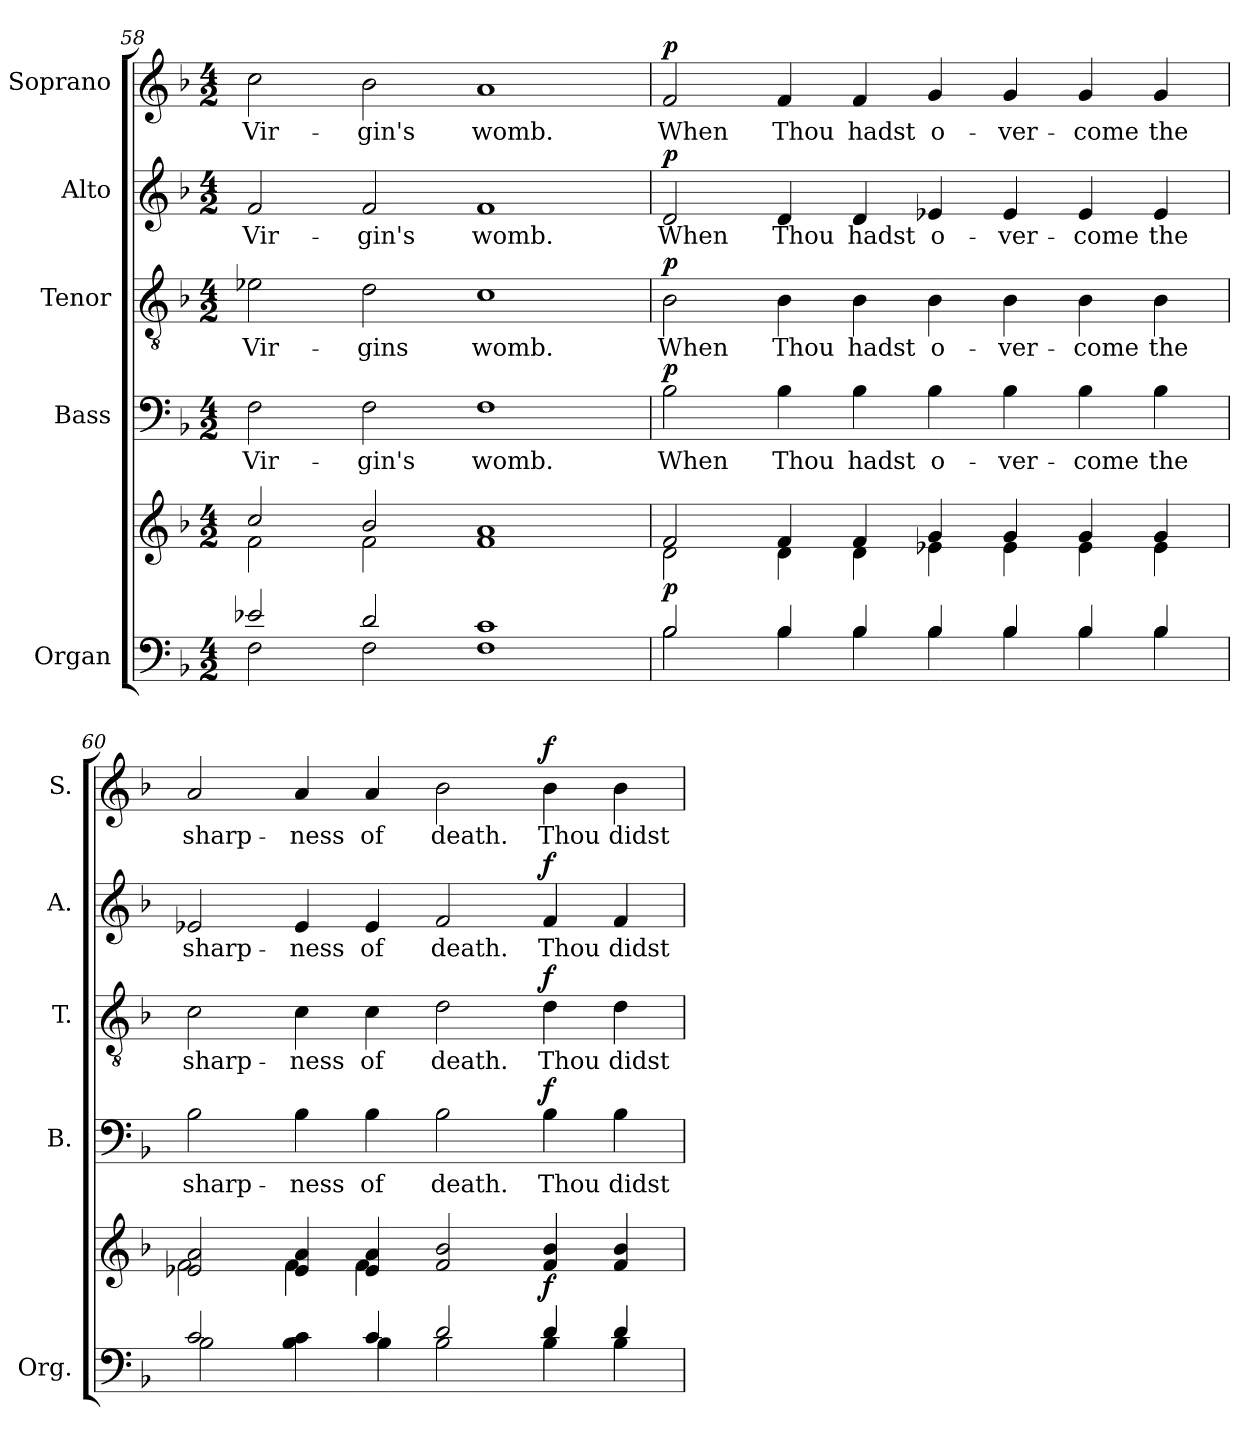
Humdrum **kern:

**kern	**kern	**dynam	**kern	**text	**dynam	**kern	**text	**dynam	**kern	**text	**dynam	**kern	**text	**dynam
*part5	*part5	*part5	*part4	*part4	*part4	*part3	*part3	*part3	*part2	*part2	*part2	*part1	*part1	*part1
*staff6	*staff5	*staff5/6	*staff4	*staff4	*staff4	*staff3	*staff3	*staff3	*staff2	*staff2	*staff2	*staff1	*staff1	*staff1
*I"Organ	*	*	*I"Bass	*	*	*I"Tenor	*	*	*I"Alto	*	*	*I"Soprano	*	*
*I'Org.	*	*	*I'B.	*	*	*I'T.	*	*	*I'A.	*	*	*I'S.	*	*
*clefF4	*clefG2	*	*clefF4	*	*	*clefGv2	*	*	*clefG2	*	*	*clefG2	*	*
*	*	*	*	*	*	*ITrd7c12	*	*	*	*	*	*	*	*
*k[b-]	*k[b-]	*	*k[b-]	*	*	*k[b-]	*	*	*k[b-]	*	*	*k[b-]	*	*
*F:	*F:	*	*F:	*	*	*F:	*	*	*F:	*	*	*F:	*	*
*M4/2	*M4/2	*	*M4/2	*	*	*M4/2	*	*	*M4/2	*	*	*M4/2	*	*
=58	=58	=58	=58	=58	=58	=58	=58	=58	=58	=58	=58	=58	=58	=58
*^	*^	*	*	*	*	*	*	*	*	*	*	*	*	*
*	*^	*	*^	*	*	*	*	*	*	*	*	*	*	*	*	*
!	!	!	!	!	!	!	!	!LO:LY:b:color=#000000	!	!	!	!	!	!	!	!	!	!
!	!	!	!	!	!	!	!	!	!	!	!LO:LY:b:color=#000000	!	!	!	!	!	!	!
!	!	!	!	!	!	!	!	!	!	!	!	!	!	!LO:LY:b:color=#000000	!	!	!	!
!	!	!	!	!	!	!	!	!	!	!	!	!	!	!	!	!	!LO:LY:b:color=#000000	!
2e-Xi/	2ryy	2Fi\	2cci/	2ryy	2fi\	.	2Fi\	Vir-	.	2E-Xi\	Vir-	.	2fi/	Vir-	.	2cci\	Vir-	.
!	!	!	!	!	!	!	!	!LO:LY:b:color=#000000	!	!	!	!	!	!	!	!	!	!
!	!	!	!	!	!	!	!	!	!	!	!LO:LY:b:color=#000000	!	!	!	!	!	!	!
!	!	!	!	!	!	!	!	!	!	!	!	!	!	!LO:LY:b:color=#000000	!	!	!	!
!	!	!	!	!	!	!	!	!	!	!	!	!	!	!	!	!	!LO:LY:b:color=#000000	!
2di/	2Fi\	1.ryy	2b-i/	2fi\	1.ryy	.	2Fi\	-gin's	.	2Di\	-gins	.	2fi/	-gin's	.	2b-i\	-gin's	.
!	!	!	!	!	!	!	!	!LO:LY:b:color=#000000	!	!	!	!	!	!	!	!	!	!
!	!	!	!	!	!	!	!	!	!	!	!LO:LY:b:color=#000000	!	!	!	!	!	!	!
!	!	!	!	!	!	!	!	!	!	!	!	!	!	!LO:LY:b:color=#000000	!	!	!	!
!	!	!	!	!	!	!	!	!	!	!	!	!	!	!	!	!	!LO:LY:b:color=#000000	!
1Fi 1ci	1ryy	.	1fi 1ai	1ryy	.	.	1Fi	womb.	.	1Ci	womb.	.	1fi	womb.	.	1ai	womb.	.
*	*v	*v	*	*	*	*	*	*	*	*	*	*	*	*	*	*	*	*
*	*	*	*v	*v	*	*	*	*	*	*	*	*	*	*	*	*	*
=59	=59	=59	=59	=59	=59	=59	=59	=59	=59	=59	=59	=59	=59	=59	=59	=59
!	!	!	!	!	!	!LO:LY:b:color=#000000	!	!	!	!	!	!	!	!	!	!
!	!	!	!	!	!	!	!	!	!LO:LY:b:color=#000000	!	!	!	!	!	!	!
!	!	!	!	!	!	!	!	!	!	!	!	!LO:LY:b:color=#000000	!	!	!	!
!	!	!	!	!	!	!	!	!	!	!	!	!	!	!	!LO:LY:b:color=#000000	!
2B-i/	2B-i\	2fi/	2di\	p	2B-i\	When	p	2BB-i\	When	p	2di/	When	p	2fi/	When	p
!	!	!	!	!	!	!LO:LY:b:color=#000000	!	!	!	!	!	!	!	!	!	!
!	!	!	!	!	!	!	!	!	!LO:LY:b:color=#000000	!	!	!	!	!	!	!
!	!	!	!	!	!	!	!	!	!	!	!	!LO:LY:b:color=#000000	!	!	!	!
!	!	!	!	!	!	!	!	!	!	!	!	!	!	!	!LO:LY:b:color=#000000	!
4B-i/	4B-i\	4fi/	4di\	.	4B-i\	Thou	.	4BB-i\	Thou	.	4di/	Thou	.	4fi/	Thou	.
!	!	!	!	!	!	!LO:LY:b:color=#000000	!	!	!	!	!	!	!	!	!	!
!	!	!	!	!	!	!	!	!	!LO:LY:b:color=#000000	!	!	!	!	!	!	!
!	!	!	!	!	!	!	!	!	!	!	!	!LO:LY:b:color=#000000	!	!	!	!
!	!	!	!	!	!	!	!	!	!	!	!	!	!	!	!LO:LY:b:color=#000000	!
4B-i/	4B-i\	4fi/	4di\	.	4B-i\	hadst	.	4BB-i\	hadst	.	4di/	hadst	.	4fi/	hadst	.
!	!	!	!	!	!	!LO:LY:b:color=#000000	!	!	!	!	!	!	!	!	!	!
!	!	!	!	!	!	!	!	!	!LO:LY:b:color=#000000	!	!	!	!	!	!	!
!	!	!	!	!	!	!	!	!	!	!	!	!LO:LY:b:color=#000000	!	!	!	!
!	!	!	!	!	!	!	!	!	!	!	!	!	!	!	!LO:LY:b:color=#000000	!
4B-i/	4B-i\	4gi/	4e-Xi\	.	4B-i\	o-	.	4BB-i\	o-	.	4e-Xi/	o-	.	4gi/	o-	.
!	!	!	!	!	!	!LO:LY:b:color=#000000	!	!	!	!	!	!	!	!	!	!
!	!	!	!	!	!	!	!	!	!LO:LY:b:color=#000000	!	!	!	!	!	!	!
!	!	!	!	!	!	!	!	!	!	!	!	!LO:LY:b:color=#000000	!	!	!	!
!	!	!	!	!	!	!	!	!	!	!	!	!	!	!	!LO:LY:b:color=#000000	!
4B-i/	4B-i\	4gi/	4e-i\	.	4B-i\	-ver-	.	4BB-i\	-ver-	.	4e-i/	-ver-	.	4gi/	-ver-	.
!	!	!	!	!	!	!LO:LY:b:color=#000000	!	!	!	!	!	!	!	!	!	!
!	!	!	!	!	!	!	!	!	!LO:LY:b:color=#000000	!	!	!	!	!	!	!
!	!	!	!	!	!	!	!	!	!	!	!	!LO:LY:b:color=#000000	!	!	!	!
!	!	!	!	!	!	!	!	!	!	!	!	!	!	!	!LO:LY:b:color=#000000	!
4B-i/	4B-i\	4gi/	4e-i\	.	4B-i\	-come	.	4BB-i\	-come	.	4e-i/	-come	.	4gi/	-come	.
!	!	!	!	!	!	!LO:LY:b:color=#000000	!	!	!	!	!	!	!	!	!	!
!	!	!	!	!	!	!	!	!	!LO:LY:b:color=#000000	!	!	!	!	!	!	!
!	!	!	!	!	!	!	!	!	!	!	!	!LO:LY:b:color=#000000	!	!	!	!
!	!	!	!	!	!	!	!	!	!	!	!	!	!	!	!LO:LY:b:color=#000000	!
4B-i/	4B-i\	4gi/	4e-i\	.	4B-i\	the	.	4BB-i\	the	.	4e-i/	the	.	4gi/	the	.
!!LO:PB:g=z
=60	=60	=60	=60	=60	=60	=60	=60	=60	=60	=60	=60	=60	=60	=60	=60	=60
!	!	!	!	!	!	!LO:LY:b:color=#000000	!	!	!	!	!	!	!	!	!	!
!	!	!	!	!	!	!	!	!	!LO:LY:b:color=#000000	!	!	!	!	!	!	!
!	!	!	!	!	!	!	!	!	!	!	!	!LO:LY:b:color=#000000	!	!	!	!
!	!	!	!	!	!	!	!	!	!	!	!	!	!	!	!LO:LY:b:color=#000000	!
2ci/	2B-i\	2e-Xi/ 2ai	2fi\	.	2B-i\	sharp-	.	2Ci\	sharp-	.	2e-Xi/	sharp-	.	2ai/	sharp-	.
!	!	!	!	!	!	!LO:LY:b:color=#000000	!	!	!	!	!	!	!	!	!	!
!	!	!	!	!	!	!	!	!	!LO:LY:b:color=#000000	!	!	!	!	!	!	!
!	!	!	!	!	!	!	!	!	!	!	!	!LO:LY:b:color=#000000	!	!	!	!
!	!	!	!	!	!	!	!	!	!	!	!	!	!	!	!LO:LY:b:color=#000000	!
4ryy	4B-i\ 4ci	4e-i/ 4ai	4fi\	.	4B-i\	-ness	.	4Ci\	-ness	.	4e-i/	-ness	.	4ai/	-ness	.
!	!	!	!	!	!	!LO:LY:b:color=#000000	!	!	!	!	!	!	!	!	!	!
!	!	!	!	!	!	!	!	!	!LO:LY:b:color=#000000	!	!	!	!	!	!	!
!	!	!	!	!	!	!	!	!	!	!	!	!LO:LY:b:color=#000000	!	!	!	!
!	!	!	!	!	!	!	!	!	!	!	!	!	!	!	!LO:LY:b:color=#000000	!
4ci/	4B-i\	4e-i/ 4ai	4fi\	.	4B-i\	of	.	4Ci\	of	.	4e-i/	of	.	4ai/	of	.
!	!	!	!	!	!	!LO:LY:b:color=#000000	!	!	!	!	!	!	!	!	!	!
!	!	!	!	!	!	!	!	!	!LO:LY:b:color=#000000	!	!	!	!	!	!	!
!	!	!	!	!	!	!	!	!	!	!	!	!LO:LY:b:color=#000000	!	!	!	!
!	!	!	!	!	!	!	!	!	!	!	!	!	!	!	!LO:LY:b:color=#000000	!
2di/	2B-i\	2fi/ 2b-i	1ryy	.	2B-i\	death.	.	2Di\	death.	.	2fi/	death.	.	2b-i\	death.	.
!	!	!	!	!	!	!LO:LY:b:color=#000000	!	!	!	!	!	!	!	!	!	!
!	!	!	!	!	!	!	!	!	!LO:LY:b:color=#000000	!	!	!	!	!	!	!
!	!	!	!	!	!	!	!	!	!	!	!	!LO:LY:b:color=#000000	!	!	!	!
!	!	!	!	!	!	!	!	!	!	!	!	!	!	!	!LO:LY:b:color=#000000	!
4di/	4B-i\	4fi/ 4b-i	.	f	4B-i\	Thou	f	4Di\	Thou	f	4fi/	Thou	f	4b-i\	Thou	f
!	!	!	!	!	!	!LO:LY:b:color=#000000	!	!	!	!	!	!	!	!	!	!
!	!	!	!	!	!	!	!	!	!LO:LY:b:color=#000000	!	!	!	!	!	!	!
!	!	!	!	!	!	!	!	!	!	!	!	!LO:LY:b:color=#000000	!	!	!	!
!	!	!	!	!	!	!	!	!	!	!	!	!	!	!	!LO:LY:b:color=#000000	!
4di/	4B-i\	4fi/ 4b-i	.	.	4B-i\	didst	.	4Di\	didst	.	4fi/	didst	.	4b-i\	didst	.
*v	*v	*	*	*	*	*	*	*	*	*	*	*	*	*	*	*
*	*v	*v	*	*	*	*	*	*	*	*	*	*	*	*	*
=	=	=	=	=	=	=	=	=	=	=	=	=	=	=
*-	*-	*-	*-	*-	*-	*-	*-	*-	*-	*-	*-	*-	*-	*-
